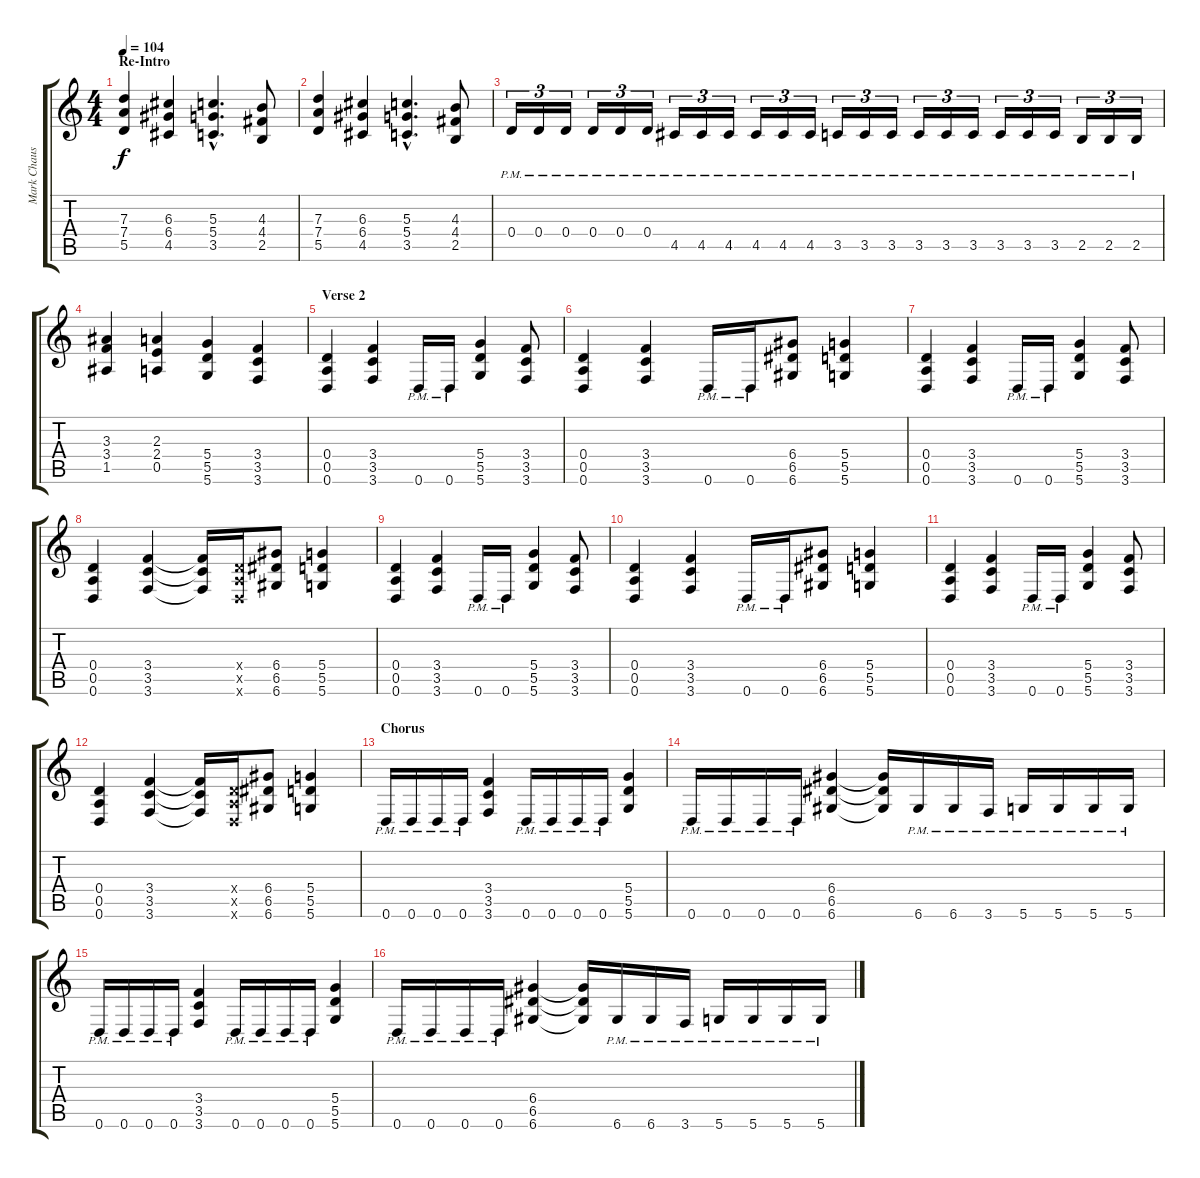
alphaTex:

\track ("Mark Chaussee" "Mark Chaus") {instrument distortionguitar}
\staff {score tabs}
\tuning (E4 B3 G3 D3 A2 D2) {hide}
\ts (4 4)
\section ("" "Re-Intro")
\tempo 104
\clef g2
\ks c
(7.3 7.4 5.5).4{dy f volume 13 balance 8 instrument distortionguitar} (6.3 6.4 4.5).4 (5.3{hac} 5.4{hac} 3.5{hac}).4{d} (4.3 4.4 2.5).8 |
(7.3 7.4 5.5).4 (6.3 6.4 4.5).4 (5.3{hac} 5.4{hac} 3.5{hac}).4{d} (4.3 4.4 2.5).8 |
0.4{pm}.16{tu (3 2)} 0.4{pm}.16{tu (3 2)} 0.4{pm}.16{tu (3 2)} 0.4{pm}.16{tu (3 2)} 0.4{pm}.16{tu (3 2)} 0.4{pm}.16{tu (3 2)} 4.5{pm}.16{tu (3 2)} 4.5{pm}.16{tu (3 2)} 4.5{pm}.16{tu (3 2)} 4.5{pm}.16{tu (3 2)} 4.5{pm}.16{tu (3 2)} 4.5{pm}.16{tu (3 2)} 3.5{pm}.16{tu (3 2)} 3.5{pm}.16{tu (3 2)} 3.5{pm}.16{tu (3 2)} 3.5{pm}.16{tu (3 2)} 3.5{pm}.16{tu (3 2)} 3.5{pm}.16{tu (3 2)} 3.5{pm}.16{tu (3 2)} 3.5{pm}.16{tu (3 2)} 3.5{pm}.16{tu (3 2)} 2.5{pm}.16{tu (3 2)} 2.5{pm}.16{tu (3 2)} 2.5{pm}.16{tu (3 2)} |
(3.3 3.4 1.5).4 (2.3 2.4 0.5).4 (5.4 5.5 5.6).4 (3.4 3.5 3.6).4 |
\section ("" "Verse 2")
(0.4 0.5 0.6).4 (3.4 3.5 3.6).4 0.6{pm}.16 0.6{pm}.16 (5.4 5.5 5.6).4 (3.4 3.5 3.6).8 |
(0.4 0.5 0.6).4 (3.4 3.5 3.6).4 0.6{pm}.16 0.6{pm}.16 (6.4 6.5 6.6).8 (5.4 5.5 5.6).4 |
(0.4 0.5 0.6).4 (3.4 3.5 3.6).4 0.6{pm}.16 0.6{pm}.16 (5.4 5.5 5.6).4 (3.4 3.5 3.6).8 |
(0.4 0.5 0.6).4 (3.4 3.5 3.6).4 (3.4{t} 3.5{t} 3.6{t}).16 (0.4{x} 0.5{x} 0.6{x}).16 (6.4 6.5 6.6).8 (5.4 5.5 5.6).4 |
(0.4 0.5 0.6).4 (3.4 3.5 3.6).4 0.6{pm}.16 0.6{pm}.16 (5.4 5.5 5.6).4 (3.4 3.5 3.6).8 |
(0.4 0.5 0.6).4 (3.4 3.5 3.6).4 0.6{pm}.16 0.6{pm}.16 (6.4 6.5 6.6).8 (5.4 5.5 5.6).4 |
(0.4 0.5 0.6).4 (3.4 3.5 3.6).4 0.6{pm}.16 0.6{pm}.16 (5.4 5.5 5.6).4 (3.4 3.5 3.6).8 |
(0.4 0.5 0.6).4 (3.4 3.5 3.6).4 (3.4{t} 3.5{t} 3.6{t}).16 (0.4{x} 0.5{x} 0.6{x}).16 (6.4 6.5 6.6).8 (5.4 5.5 5.6).4 |
\section ("" "Chorus")
0.6{pm}.16 0.6{pm}.16 0.6{pm}.16 0.6{pm}.16 (3.4 3.5 3.6).4 0.6{pm}.16 0.6{pm}.16 0.6{pm}.16 0.6{pm}.16 (5.4 5.5 5.6).4 |
0.6{pm}.16 0.6{pm}.16 0.6{pm}.16 0.6{pm}.16 (6.4 6.5 6.6).4 (6.4{t} 6.5{t} 6.6{t}).16 6.6{pm}.16 6.6{pm}.16 3.6{pm}.16 5.6{pm}.16 5.6{pm}.16 5.6{pm}.16 5.6{pm}.16 |
0.6{pm}.16 0.6{pm}.16 0.6{pm}.16 0.6{pm}.16 (3.4 3.5 3.6).4 0.6{pm}.16 0.6{pm}.16 0.6{pm}.16 0.6{pm}.16 (5.4 5.5 5.6).4 |
0.6{pm}.16 0.6{pm}.16 0.6{pm}.16 0.6{pm}.16 (6.4 6.5 6.6).4 (6.4{t} 6.5{t} 6.6{t}).16 6.6{pm}.16 6.6{pm}.16 3.6{pm}.16 5.6{pm}.16 5.6{pm}.16 5.6{pm}.16 5.6{pm}.16
